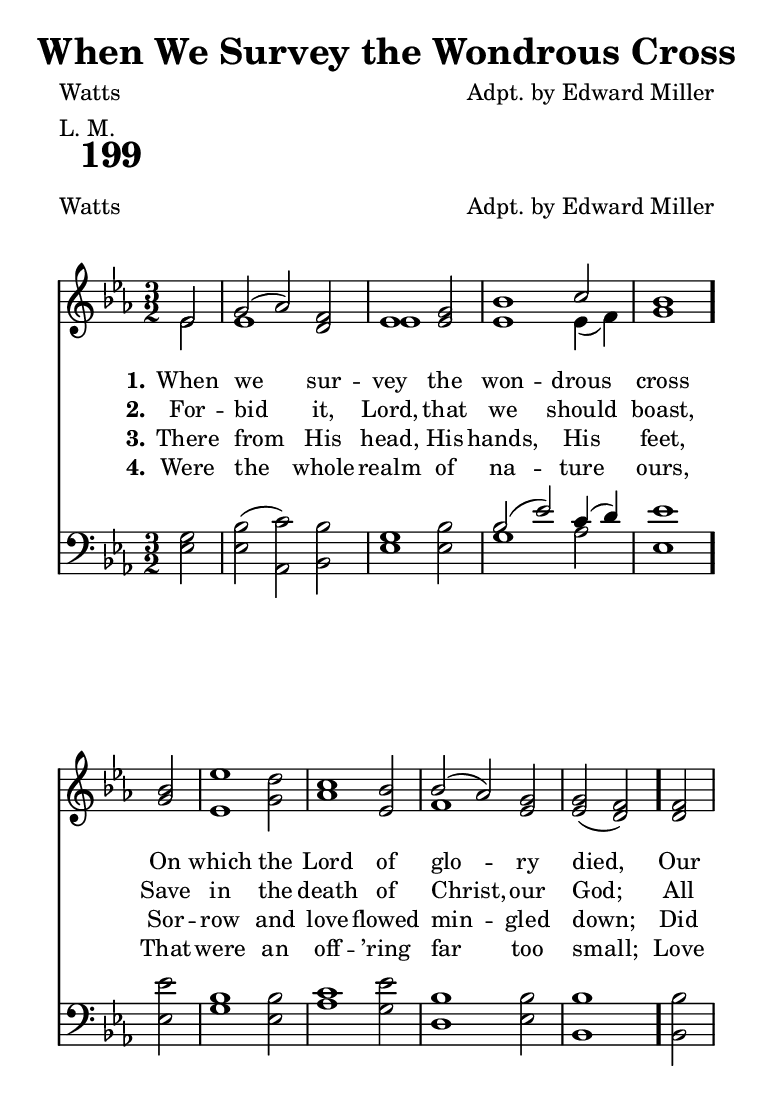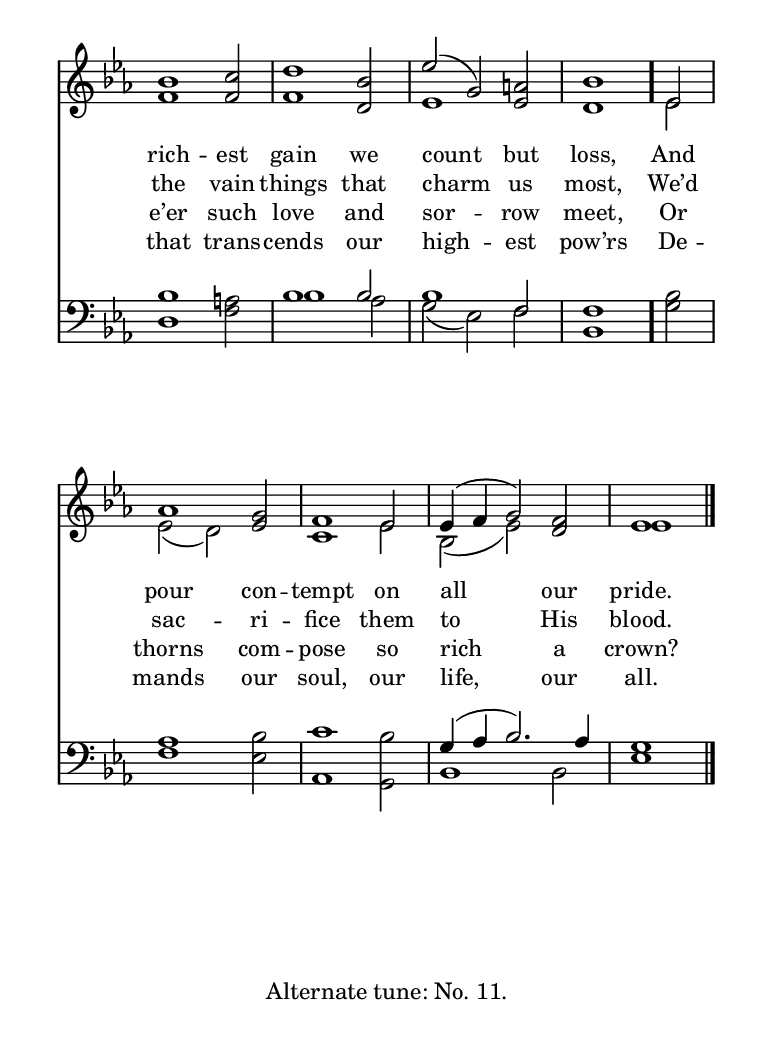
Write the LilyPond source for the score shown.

\include "common/global.ily"
\paper {
  \include "common/paper.ily"
  ragged-last-bottom = ##t
  systems-per-page = ##f
  system-count = #(cond (is-eogsized 2) (#t #f))
  % decrease system-to-system padding to fit onto page with previous score
  system-system-spacing.padding = 2
  system-system-spacing.basic-distance = 2
  scoreTitleMarkup = \markup {
    \override #'(baseline-skip . 3.5)
    \column {
      \override #'(baseline-skip . 3.5)
      \column {
        \fill-line {
          \huge \larger \larger \bold {
            \concat { "  " \fromproperty #'header:hymnnumber }
            \mytitle
            \null
          }
        }
        \fill-line {
          % less lowering (to save vertical space)
          \lower #1 \fromproperty #'header:poet
          \smaller \bold \mysubtitle
          \lower #1 \fromproperty #'header:composer
        }
      }
    }
  }
}

\header{
  %gospel
  hymnnumber = "199"
  title = "When We Survey the Wondrous Cross"
  tunename = "Rockingham"
  meter = "L. M."
  poet = "Watts"
  composer = "Adpt. by Edward Miller"
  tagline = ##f
}

global = {
  \include "common/overrides.ily"
  \override Staff.TimeSignature.style = #'numbered
  \time 3/2
  \override Score.MetronomeMark.transparent = ##t % hide all fermata changes too
  \tempo 2=90
  \key ees \major
  \partial 2
  \autoBeamOff
}

notesSoprano = {
\global
\relative c' {

  ees2 | g( aes) f | ees1 g2 | bes1 c2 | bes1
  bes2 | ees1 d2 | c1 bes2 | bes( aes) g | g( f)
  f2 | bes1 c2 | d1 bes2 | ees( g,) a | bes1
  ees,2 | aes1 g2 | f1 ees2 | ees4( f g2) f | ees1

  \bar "|."

}
}

notesAlto = {
\global
\relative e' {

  ees2 | ees1 d2 | ees1 ees2 | ees1 ees4( f) | g1
  g2 | ees1 g2 | aes1 ees2 | f1 ees2 | ees( d)
  d2 | f1 f2 | f1 d2 | ees1 ees2 | d1
  ees2 | ees( d) ees | c1 ees2 | bes2( ees) d | ees1

}
}

notesTenor = {
\global
\relative a {

  g2 | bes( c) bes | g1 bes2 | bes( ees) c4( d) | ees1
  ees2 | bes1 bes2 | c1 ees2 | bes1 bes2 | bes1
  bes2 | bes1 a2 | bes1 bes2 | bes1 f2 | f1
  bes2 | aes1 bes2 | c1 bes2 | g4( aes bes2.) aes4 | g1

}
}

notesBass = {
\global
\relative f {

  ees2 | ees( aes,) bes | ees1 ees2 g1 aes2 | ees1
  ees2 | g1 ees2 | aes1 g2 | d1 ees2 | bes1
  bes2 d1 f2 | bes1 aes2 | g( ees) f | bes,1
  g'2 | f1 ees2 | aes,1 g2 | bes1 bes2 | ees1

}
}

wordsA = \lyricmode {
\set stanza = "1."

When we sur -- vey the won -- drous cross \bar "."
On which the Lord of glo -- ry died, \bar "."
Our rich -- est gain we count but loss, \bar "."
And pour con -- tempt on all our pride. \bar "."

}

wordsB = \lyricmode {
\set stanza = "2."

For -- bid it, Lord, that we should boast,
Save in the death of Christ, our God;
All the vain things that charm us most,
We’d sac -- ri -- fice them to His blood.

}

wordsC = \lyricmode {
\set stanza = "3."

There from His head, His hands, His feet,
Sor -- row and love flowed min -- gled down;
Did e’er such love and sor -- row meet,
Or thorns com -- pose so rich a crown?

}

wordsD = \lyricmode {
\set stanza = "4."

Were the whole realm of na -- ture ours,
That were an off -- ’ring far too small;
Love that trans -- cends our high -- est pow’rs
De -- mands our soul, our life, our all.

}

\score {
  \context ChoirStaff <<
    \context Staff = upper <<
      \set Staff.autoBeaming = ##f
      \set ChoirStaff.systemStartDelimiter = #'SystemStartBar
      \set ChoirStaff.printPartCombineTexts = ##f
      \partcombine #'(2 . 9) \notesSoprano \notesAlto
      \context NullVoice = sopranos { \voiceOne << \notesSoprano >> }
      \context NullVoice = altos { \voiceTwo << \notesAlto >> }
      \context Lyrics = one   \lyricsto sopranos \wordsA
      \context Lyrics = two   \lyricsto sopranos \wordsB
      \context Lyrics = three \lyricsto sopranos \wordsC
      \context Lyrics = four  \lyricsto sopranos \wordsD
    >>
    \context Staff = men <<
      \set Staff.autoBeaming = ##f
      \clef bass
      \set ChoirStaff.printPartCombineTexts = ##f
      \partcombine #'(2 . 9) \notesTenor \notesBass
      \context NullVoice = tenors { \voiceOne << \notesTenor >> }
      \context NullVoice = basses { \voiceTwo << \notesBass >> }
    >>
  >>
  \layout {
    \include "common/layout.ily"
    \context {
      \Lyrics
      % Compensate for wide lyrics by squashing things a bit
      \override LyricSpace.minimum-distance = #0.3
    }

  }
  \midi{
    \include "common/midi.ily"
  }
}

\noPageBreak \markup { \fill-line { \raise #5 \line { Alternate tune: No. 11. } } }

\version "2.19.49"  % necessary for upgrading to future LilyPond versions.

% vi:set et ts=2 sw=2 ai nocindent syntax=lilypond:
